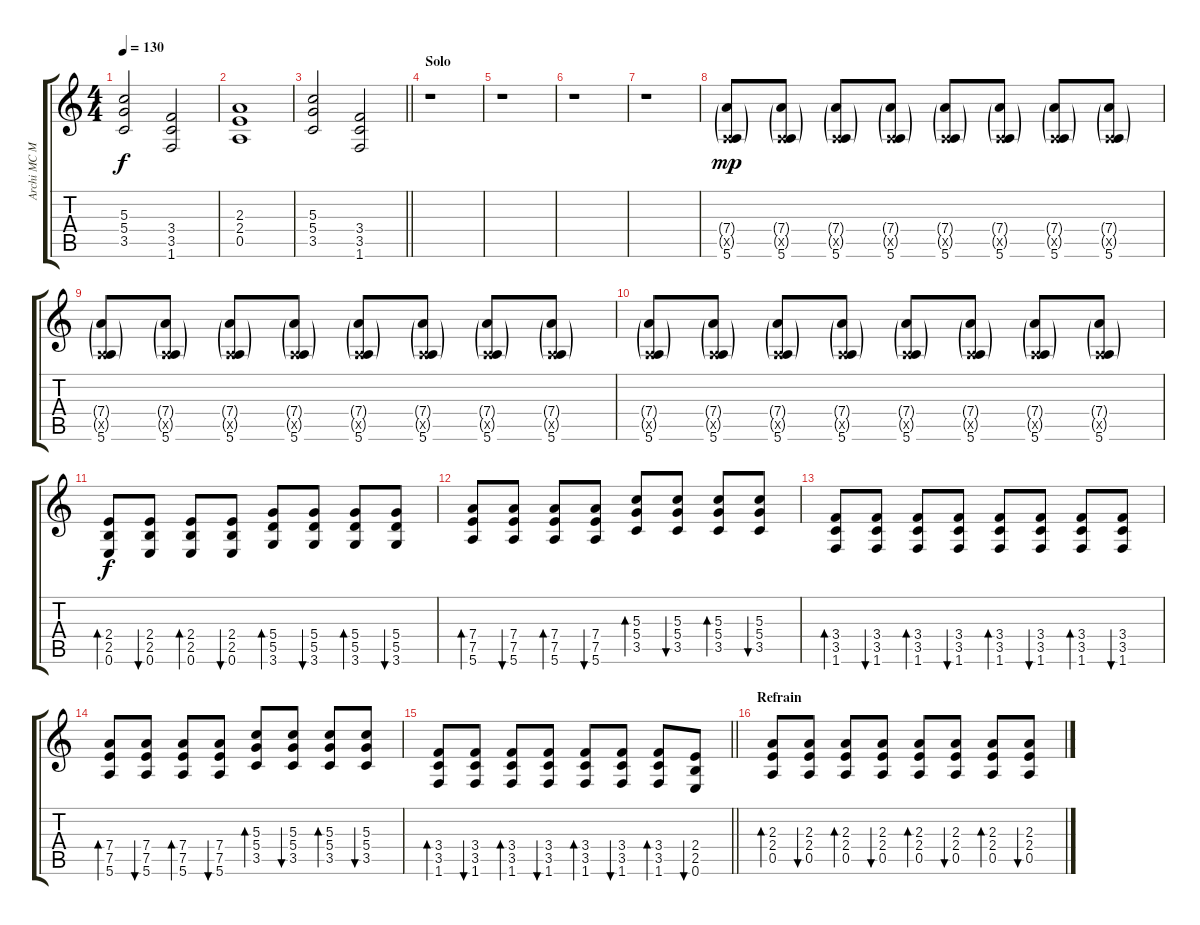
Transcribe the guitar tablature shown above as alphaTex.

\track ("Archi MC Motherfucka Alert" "Archi MC M") {instrument overdrivenguitar}
\staff {score tabs}
\tuning (E4 B3 G3 D3 A2 E2) {hide}
\ts (4 4)
\tempo 130
\clef g2
\ks c
(5.3 5.4 3.5).2{dy f} (3.4 3.5 1.6).2 |
(2.3 2.4 0.5).1 |
\barLineRight lightlight
(5.3 5.4 3.5).2 (3.4 3.5 1.6).2 |
\section ("" "Solo")
r.1 |
r.1 |
r.1 |
r.1 |
(7.4{g} 0.5{g x} 5.6).8{dy mp instrument electricguitarmuted} (7.4{g} 0.5{g x} 5.6).8 (7.4{g} 0.5{g x} 5.6).8 (7.4{g} 0.5{g x} 5.6).8 (7.4{g} 0.5{g x} 5.6).8 (7.4{g} 0.5{g x} 5.6).8 (7.4{g} 0.5{g x} 5.6).8 (7.4{g} 0.5{g x} 5.6).8 |
(7.4{g} 0.5{g x} 5.6).8{instrument electricguitarmuted} (7.4{g} 0.5{g x} 5.6).8 (7.4{g} 0.5{g x} 5.6).8 (7.4{g} 0.5{g x} 5.6).8 (7.4{g} 0.5{g x} 5.6).8 (7.4{g} 0.5{g x} 5.6).8 (7.4{g} 0.5{g x} 5.6).8 (7.4{g} 0.5{g x} 5.6).8 |
(7.4{g} 0.5{g x} 5.6).8{instrument electricguitarmuted} (7.4{g} 0.5{g x} 5.6).8 (7.4{g} 0.5{g x} 5.6).8 (7.4{g} 0.5{g x} 5.6).8 (7.4{g} 0.5{g x} 5.6).8 (7.4{g} 0.5{g x} 5.6).8 (7.4{g} 0.5{g x} 5.6).8 (7.4{g} 0.5{g x} 5.6).8 |
(2.4 2.5 0.6).8{bd 60 dy f instrument overdrivenguitar} (2.4 2.5 0.6).8{bu 60} (2.4 2.5 0.6).8{bd 60} (2.4 2.5 0.6).8{bu 60} (5.4 5.5 3.6).8{bd 60} (5.4 5.5 3.6).8{bu 60} (5.4 5.5 3.6).8{bd 60} (5.4 5.5 3.6).8{bu 60} |
(7.4 7.5 5.6).8{bd 60} (7.4 7.5 5.6).8{bu 60} (7.4 7.5 5.6).8{bd 60} (7.4 7.5 5.6).8{bu 60} (5.3 5.4 3.5).8{bd 60} (5.3 5.4 3.5).8{bu 60} (5.3 5.4 3.5).8{bd 60} (5.3 5.4 3.5).8{bu 60} |
(3.4 3.5 1.6).8{bd 60} (3.4 3.5 1.6).8{bu 60} (3.4 3.5 1.6).8{bd 60} (3.4 3.5 1.6).8{bu 60} (3.4 3.5 1.6).8{bd 60} (3.4 3.5 1.6).8{bu 60} (3.4 3.5 1.6).8{bd 60} (3.4 3.5 1.6).8{bu 60} |
(7.4 7.5 5.6).8{bd 60} (7.4 7.5 5.6).8{bu 60} (7.4 7.5 5.6).8{bd 60} (7.4 7.5 5.6).8{bu 60} (5.3 5.4 3.5).8{bd 60} (5.3 5.4 3.5).8{bu 60} (5.3 5.4 3.5).8{bd 60} (5.3 5.4 3.5).8{bu 60} |
\barLineRight lightlight
(3.4 3.5 1.6).8{bd 60} (3.4 3.5 1.6).8{bu 60} (3.4 3.5 1.6).8{bd 60} (3.4 3.5 1.6).8{bu 60} (3.4 3.5 1.6).8{bd 60} (3.4 3.5 1.6).8{bu 60} (3.4 3.5 1.6).8{bd 60} (2.4 2.5 0.6).8{bu 60} |
\section ("" "Refrain")
(2.3 2.4 0.5).8{bd 60} (2.3 2.4 0.5).8{bu 60} (2.3 2.4 0.5).8{bd 60} (2.3 2.4 0.5).8{bu 60} (2.3 2.4 0.5).8{bd 60} (2.3 2.4 0.5).8{bu 60} (2.3 2.4 0.5).8{bd 60} (2.3 2.4 0.5).8{bu 60}
